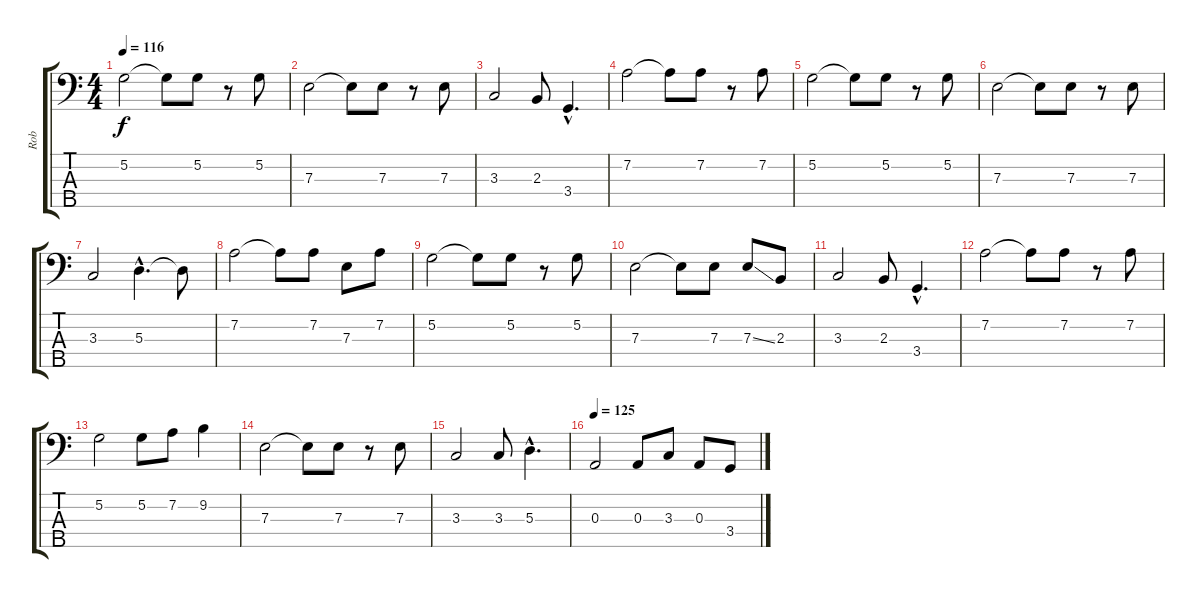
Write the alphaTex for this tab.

\track ("Rob" "Rob") {instrument electricbassfinger}
\staff {score tabs}
\tuning (G2 D2 A1 E1 A0) {hide}
\ts (4 4)
\tempo 116
\clef f4
\ks c
5.2.2{dy f} 5.2{t}.8 5.2.8 r.8 5.2.8 |
7.3.2 7.3{t}.8 7.3.8 r.8 7.3.8 |
3.3.2 2.3.8 3.4{hac}.4{d} |
7.2.2 7.2{t}.8 7.2.8 r.8 7.2.8 |
5.2.2 5.2{t}.8 5.2.8 r.8 5.2.8 |
7.3.2 7.3{t}.8 7.3.8 r.8 7.3.8 |
3.3.2 5.3{hac}.4{d} 5.3{t}.8 |
7.2.2 7.2{t}.8 7.2.8 7.3.8 7.2.8 |
5.2.2 5.2{t}.8 5.2.8 r.8 5.2.8 |
7.3.2 7.3{t}.8 7.3.8 7.3{ss}.8 2.3.8 |
3.3.2 2.3.8 3.4{hac}.4{d} |
7.2.2 7.2{t}.8 7.2.8 r.8 7.2.8 |
5.2.2 5.2.8 7.2.8 9.2.4 |
7.3.2 7.3{t}.8 7.3.8 r.8 7.3.8 |
3.3.2 3.3.8 5.3{hac}.4{d} |
\tempo 125
0.3.2 0.3.8 3.3.8 0.3.8 3.4.8
